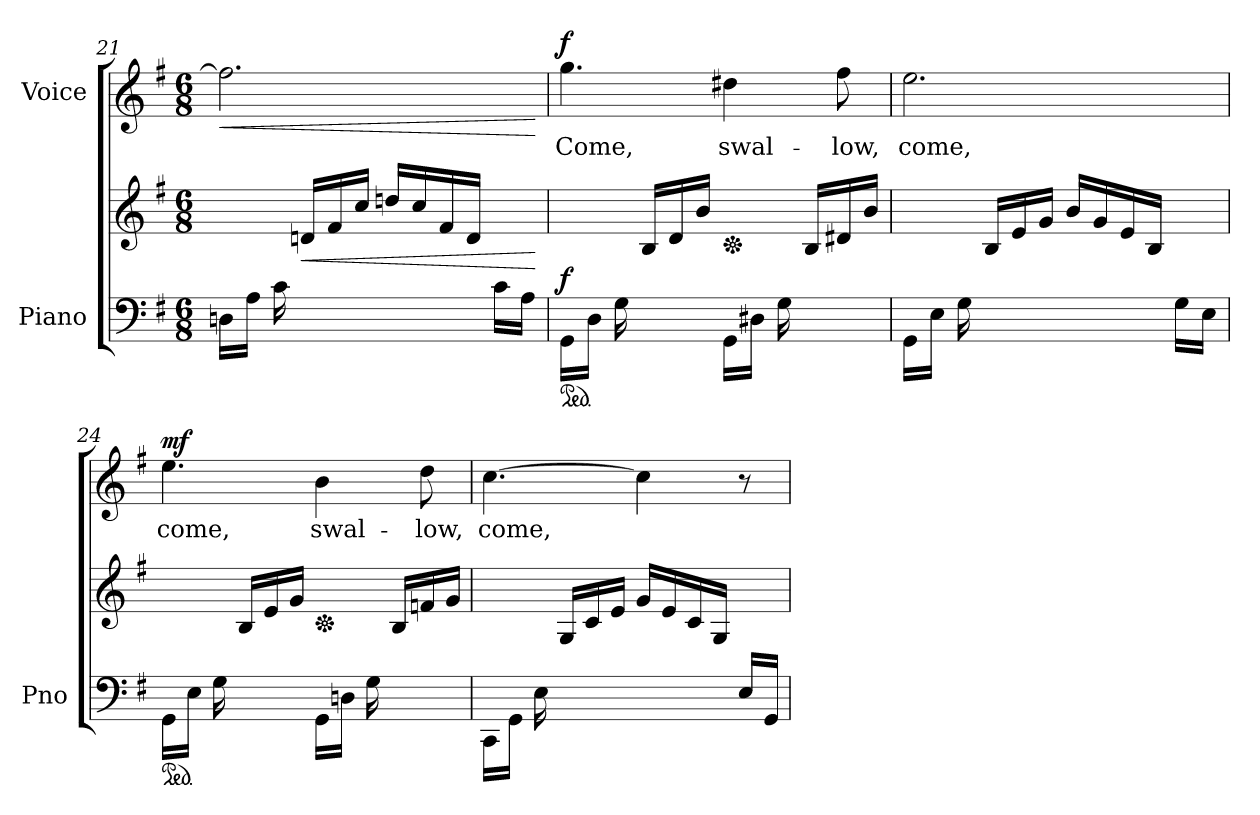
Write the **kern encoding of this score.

**kern	**kern	**dynam	**kern	**text	**dynam
*part2	*part2	*part2	*part1	*part1	*part1
*staff3	*staff2	*staff2/3	*staff1	*staff1	*staff1
*I"Piano	*	*	*I"Voice	*	*
*I'Pno	*	*	*	*	*
!!LO:PB:g=z
*clefF4	*clefG2	*	*clefG2	*	*
*k[f#]	*k[f#]	*	*k[f#]	*	*
*M6/8	*M6/8	*	*M6/8	*	*
=21	=21	=21	=21	=21	=21
*	*^	*	*	*	*
!	!	!	!	!	!	!LO:HP:b
16Dn\LL	2.rcyy	8.ryy	.	2.ff#\]	.	<
16A\JJ	.	.	.	.	.	.
16c\	.	.	.	.	.	.
!	!	!	!LO:HP:b	!	!	!
4..ryy	.	16dn/LL	<	.	.	.
.	.	16f#/	.	.	.	.
.	.	16cc/JJ	.	.	.	.
.	.	16ddn/LL	.	.	.	.
.	.	16cc/	.	.	.	.
.	.	16f#/	.	.	.	.
.	.	16d/JJ	.	.	.	.
16c\LL	.	8ryy	.	.	.	.
16A\JJ	.	.	.	.	.	.
*	*v	*v	*	*	*	*
.	.	[	.	.	[
=22	=22	=22	=22	=22	=22
*ped	*	*	*	*	*
*	*^	*	*	*	*
!	!	!	!LO:DY:a=2	!	!LO:LY:b	!LO:DY:a
(>16GG\LL	2.ryy	8.ryy	f	4.gg\	Come,	f
16D\JJ	.	.	.	.	.	.
16G\	.	.	.	.	.	.
8.ryy	.	16B/LL	.	.	.	.
.	.	16d/	.	.	.	.
.	.	16b/JJ)	.	.	.	.
*	*Xped	*	*	*	*	*
!	!	!	!	!	!LO:LY:b	!
(>16GG\LL	.	8.ryy	.	4dd#X\	swal-	.
16D#X\JJ	.	.	.	.	.	.
16G\	.	.	.	.	.	.
8.ryy	.	16B/LL	.	.	.	.
!	!	!	!	!	!LO:LY:b	!
.	.	16d#X/	.	8ff#\	-low,	.
.	.	16b/JJ)	.	.	.	.
=23	=23	=23	=23	=23	=23	=23
!	!	!	!	!	!LO:LY:b	!
16GG\LL	2.ryy	8.ryy	.	2.ee\	come,	.
16E\JJ	.	.	.	.	.	.
16G\	.	.	.	.	.	.
4..ryy	.	16B/LL	.	.	.	.
.	.	16e/	.	.	.	.
.	.	16g/JJ	.	.	.	.
.	.	16b/LL	.	.	.	.
.	.	16g/	.	.	.	.
.	.	16e/	.	.	.	.
.	.	16B/JJ	.	.	.	.
16G\LL	.	8ryy	.	.	.	.
16E\JJ	.	.	.	.	.	.
!!LO:LB:g=z
=24	=24	=24	=24	=24	=24	=24
*ped	*	*	*	*	*	*
!	!	!	!	!	!LO:LY:b	!LO:DY:a
(>16GG\LL	2.ryy	8.ryy	.	4.ee\	come,	mf
16E\JJ	.	.	.	.	.	.
16G\	.	.	.	.	.	.
8.ryy	.	16B/LL	.	.	.	.
.	.	16e/	.	.	.	.
.	.	16g/JJ)	.	.	.	.
*	*Xped	*	*	*	*	*
!	!	!	!	!	!LO:LY:b	!
(>16GG\LL	.	8.ryy	.	4b\	swal-	.
16Dn\JJ	.	.	.	.	.	.
16G\	.	.	.	.	.	.
8.ryy	.	16B/LL	.	.	.	.
!	!	!	!	!	!LO:LY:b	!
.	.	16fn/	.	8dd\	-low,	.
.	.	16g/JJ)	.	.	.	.
=25	=25	=25	=25	=25	=25	=25
!	!	!	!	!	!LO:LY:b	!
16CC\LL	2.ryy	8.ryy	.	[4.cc\	come,	.
16GG\JJ	.	.	.	.	.	.
16E\	.	.	.	.	.	.
4..ryy	.	16G/LL	.	.	.	.
.	.	16c/	.	.	.	.
.	.	16e/JJ	.	.	.	.
.	.	16g/LL	.	4cc\]	.	.
.	.	16e/	.	.	.	.
.	.	16c/	.	.	.	.
.	.	16G/JJ	.	.	.	.
16E/LL	.	8ryy	.	8r	.	.
16GG/JJ	.	.	.	.	.	.
*	*v	*v	*	*	*	*
=	=	=	=	=	=
*-	*-	*-	*-	*-	*-
